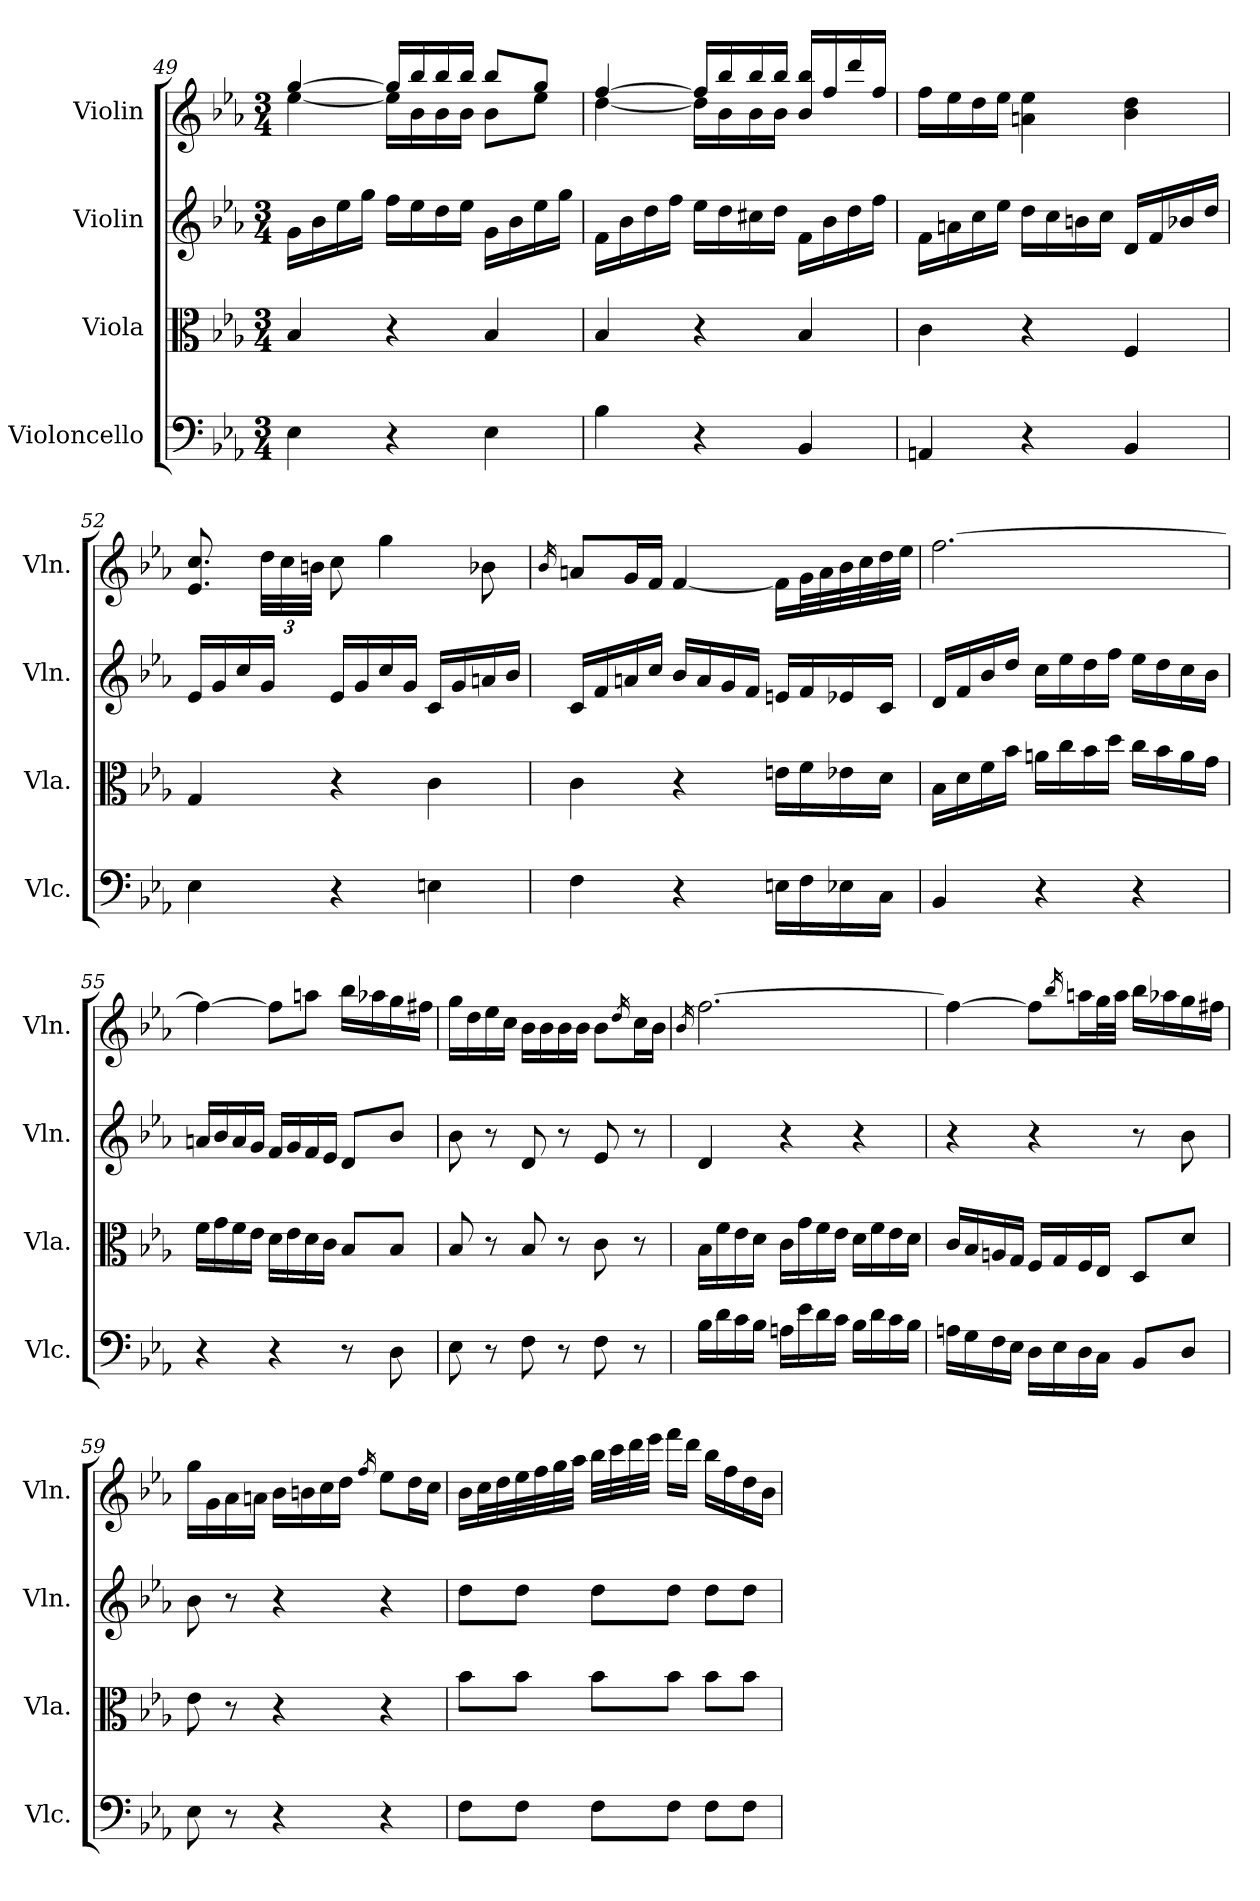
**kern	**kern	**kern	**kern
*part4	*part3	*part2	*part1
*staff4	*staff3	*staff2	*staff1
*I"Violoncello	*I"Viola	*I"Violin	*I"Violin
*I'Vlc.	*I'Vla.	*I'Vln.	*I'Vln.
*clefF4	*clefC3	*clefG2	*clefG2
*k[b-e-a-]	*k[b-e-a-]	*k[b-e-a-]	*k[b-e-a-]
*E-:	*E-:	*E-:	*E-:
*M3/4	*M3/4	*M3/4	*M3/4
=49	=49	=49	=49
*	*	*	*^
4E-\	4B-/	16g\LL	[4gg/	[4ee-\
.	.	16b-\	.	.
.	.	16ee-\	.	.
.	.	16gg\JJ	.	.
4r	4r	16ff\LL	16gg/LL]	16ee-\LL]
.	.	16ee-\	16bb-/	16b-\
.	.	16dd\	16bb-/	16b-\
.	.	16ee-\JJ	16bb-/JJ	16b-\JJ
4E-\	4B-/	16g\LL	8bb-/L	8b-\L
.	.	16b-\	.	.
.	.	16ee-\	8gg/J	8ee-\J
.	.	16gg\JJ	.	.
=50	=50	=50	=50	=50
4B-\	4B-/	16f\LL	[4ff/	[4dd\
.	.	16b-\	.	.
.	.	16dd\	.	.
.	.	16ff\JJ	.	.
4r	4r	16ee-\LL	16ff/LL]	16dd\LL]
.	.	16dd\	16bb-/	16b-\
.	.	16cc#X\	16bb-/	16b-\
.	.	16dd\JJ	16bb-/JJ	16b-\JJ
4BB-/	4B-/	16f\LL	16b-/ 16bb-/LL	4ryy
.	.	16b-\	16ff/	.
.	.	16dd\	16ddd/	.
.	.	16ff\JJ	16ff/JJ	.
*	*	*	*v	*v
=51	=51	=51	=51
4AAn/	4c\	16f\LL	16ff\LL
.	.	16an\	16ee-\
.	.	16cc\	16dd\
.	.	16ee-\JJ	16ee-\JJ
4r	4r	16dd\LL	4an\ 4ee-\
.	.	16cc\	.
.	.	16bn\	.
.	.	16cc\JJ	.
4BB-/	4F/	16d/LL	4b-\ 4dd\
.	.	16f/	.
.	.	16b-X/	.
.	.	16dd/JJ	.
=52	=52	=52	=52
4E-\	4G/	16e-/LL	8.e-/ 8.cc/
.	.	16g/	.
.	.	16cc/	.
*	*	*	*Xbrackettup
.	.	16g/JJ	48dd\LLL
.	.	.	48cc\
.	.	.	48bn\JJJ
4r	4r	16e-/LL	8cc\
.	.	16g/	.
.	.	16cc/	4gg\
.	.	16g/JJ	.
4En\	4c\	16c/LL	.
.	.	16g/	.
.	.	16an/	8b-X\
.	.	16b-/JJ	.
=53	=53	=53	=53
.	.	.	16qb-/
4F\	4c\	16c/LL	8an/L
.	.	16f/	.
.	.	16an/	16g/L
.	.	16cc/JJ	16f/JJ
4r	4r	16b-/LL	[4f/
.	.	16a/	.
.	.	16g/	.
.	.	16f/JJ	.
16En\LL	16en\LL	16en/LL	16f\LL]
16F\	16f\	16f/	32g\L
.	.	.	32a\
16E-X\	16e-X\	16e-X/	32b-\
.	.	.	32cc\
16C\JJ	16d\JJ	16c/JJ	32dd\
.	.	.	32ee-\JJJ
=54	=54	=54	=54
4BB-/	16B-\LL	16d/LL	[2.ff\
.	16d\	16f/	.
.	16f\	16b-/	.
.	16b-\JJ	16dd/JJ	.
4r	16an\LL	16cc\LL	.
.	16cc\	16ee-\	.
.	16b-\	16dd\	.
.	16dd\JJ	16ff\JJ	.
4r	16cc\LL	16ee-\LL	.
.	16b-\	16dd\	.
.	16a\	16cc\	.
.	16g\JJ	16b-\JJ	.
=55	=55	=55	=55
4r	16f\LL	16an/LL	4ff\_
.	16g\	16b-/	.
.	16f\	16a/	.
.	16e-\JJ	16g/JJ	.
4r	16d\LL	16f/LL	8ff\L]
.	16e-\	16g/	.
.	16d\	16f/	8aan\J
.	16c\JJ	16e-/JJ	.
8r	8B-/L	8d/L	16bb-\LL
.	.	.	16aa-X\
8D\	8B-/J	8b-/J	16gg\
.	.	.	16ff#X\JJ
=56	=56	=56	=56
8E-\	8B-/	8b-\	16gg\LL
.	.	.	16dd\
8r	8r	8r	16ee-\
.	.	.	16cc\JJ
8F\	8B-/	8d/	16b-\LL
.	.	.	16b-\
8r	8r	8r	16b-\
.	.	.	16b-\JJ
8F\	8c\	8e-/	8b-\L
.	.	.	16qdd/
8r	8r	8r	16cc\L
.	.	.	16b-\JJ
=57	=57	=57	=57
.	.	.	16qb-/
16B-\LL	16B-\LL	4d/	[2.ff\
16d\	16f\	.	.
16c\	16e-\	.	.
16B-\JJ	16d\JJ	.	.
16An\LL	16c\LL	4r	.
16e-\	16g\	.	.
16d\	16f\	.	.
16c\JJ	16e-\JJ	.	.
16B-\LL	16d\LL	4r	.
16d\	16f\	.	.
16c\	16e-\	.	.
16B-\JJ	16d\JJ	.	.
=58	=58	=58	=58
16An\LL	16c/LL	4r	4ff\_
16G\	16B-/	.	.
16F\	16An/	.	.
16E-\JJ	16G/JJ	.	.
16D\LL	16F/LL	4r	8ff\L]
16E-\	16G/	.	.
.	.	.	16qbb-/
16D\	16F/	.	16aan\L
16C\JJ	16E-/JJ	.	32gg\L
.	.	.	32aa\JJJ
8BB-/L	8D/L	8r	16bb-\LL
.	.	.	16aa-X\
8D/J	8d/J	8b-\	16gg\
.	.	.	16ff#X\JJ
=59	=59	=59	=59
8E-\	8e-\	8b-\	16gg\LL
.	.	.	16g\
8r	8r	8r	16a-\
.	.	.	16an\JJ
4r	4r	4r	16b-\LL
.	.	.	16bn\
.	.	.	16cc\
.	.	.	16dd\JJ
.	.	.	16qff/
4r	4r	4r	8ee-\L
.	.	.	16dd\L
.	.	.	16cc\JJ
=60	=60	=60	=60
8F\L	8b-\L	8dd\L	16b-\LL
.	.	.	32cc\L
.	.	.	32dd\
8F\J	8b-\J	8dd\J	32ee-\
.	.	.	32ff\
.	.	.	32gg\
.	.	.	32aa-\JJJ
8F\L	8b-\L	8dd\L	32bb-\LLL
.	.	.	32ccc\
.	.	.	32ddd\
.	.	.	32eee-\JJJ
8F\J	8b-\J	8dd\J	16fff\LL
.	.	.	16ddd\JJ
8F\L	8b-\L	8dd\L	16bb-\LL
.	.	.	16ff\
8F\J	8b-\J	8dd\J	16dd\
.	.	.	16b-\JJ
=	=	=	=
*-	*-	*-	*-
